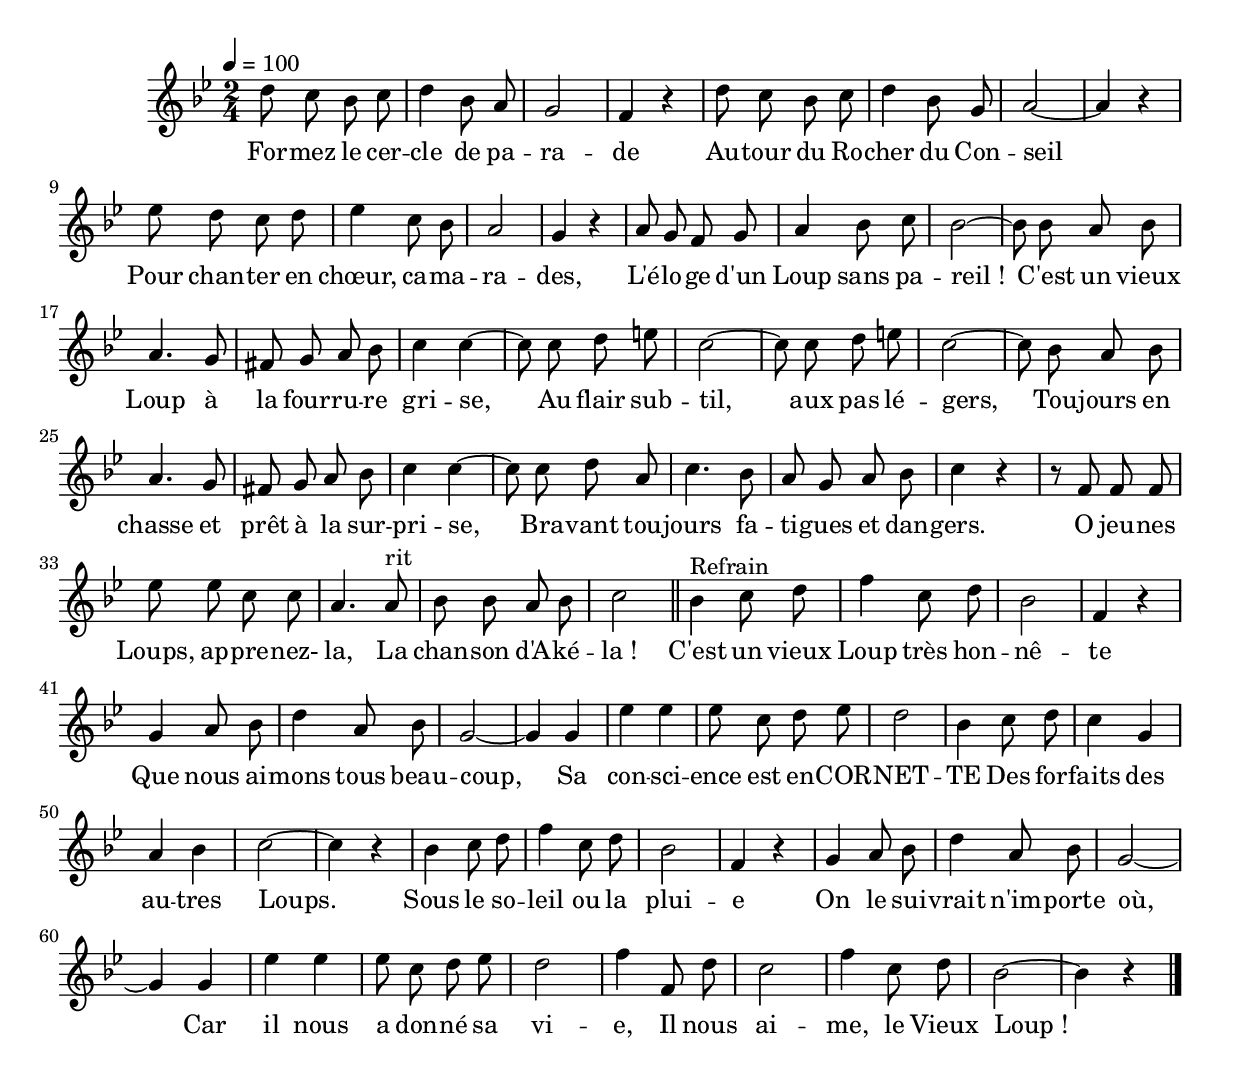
%Compilation:lilypond LeVieuxLoup.ly
\version "2.12.1"
\include "italiano.ly"

\header {
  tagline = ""
  composer = ""
}                                        

MetriqueArmure = {
  \tempo 4=100
  \time 2/4
  \key sib \major
}

MusiqueTheme = \relative do'' {
	re8 do sib do
	re4 sib8 la
	sol2
	fa4 r
	re'8 do sib do
	re4 sib8 sol
	la2~
	la4 r
	mib'8 re do re
	mib4 do8 sib
	la2
	sol4 r
	la8 sol fa sol
	la4 sib8 do
	sib2~
	sib8 sib la sib
	la4. sol8
	fad8 sol la sib
	do4 do~
	do8 do re mi
	do2~
	do8 do re mi
	do2~
	do8 sib la sib
	la4. sol8
	fad8 sol la sib
	do4 do~
	do8 do re la
	do4. sib8
	la8 sol la sib
	do4 r
	r8 fa, fa fa
	mib' mib do do
	la4. la8^rit
	sib8 sib la sib
	do2 \bar "||"
	
	sib4^Refrain do8 re
	fa4 do8 re
	sib2
	fa4 r
	sol4 la8 sib
	re4 la8 sib
	sol2~
	sol4 sol
	mib'4 mib
	mib8 do re mib
	re2
	sib4 do8 re
	do4 sol
	la4 sib
	do2~
	do4 r
	sib4 do8 re
	fa4 do8 re
	sib2
	fa4 r
	sol4 la8 sib
	re4 la8 sib
	sol2~
	sol4 sol
	mib'4 mib
	mib8 do re mib
	re2
	fa4 fa,8 re'
	do2
	fa4 do8 re
	sib2~
	sib4 r \bar "|."
}

Paroles = \lyricmode {
	For -- mez le cer -- cle de pa -- ra -- de
	Au -- tour du Ro -- cher du Con -- seil
	Pour chan -- ter en chœur, ca -- ma -- ra -- des,
	L'é -- lo -- ge d'un Loup sans pa -- reil_!
	C'est un vieux Loup à la four -- ru -- re gri -- se,
	Au flair sub -- til, aux pas lé -- gers,
	Tou -- jours en chasse et prêt à la sur -- pri -- se,
	Bra -- vant tou -- jours fa -- ti -- gues et dan -- gers.
	O jeu -- nes Loups, ap -- pre -- nez- la,
	La chan -- son d'A -- ké -- la_!
	
	C'est un vieux Loup très hon -- nê -- te
	Que nous ai -- mons tous beau -- coup,
	Sa con -- sci -- ence est en -- COR -- NET -- TE
	Des for -- faits des au -- tres Loups.
	Sous le so -- leil ou la plui -- e
	On le sui -- vrait n'im -- porte où,
	Car il nous a don -- né sa vi -- e,
	Il nous ai -- me, le Vieux Loup_!
}

\score{
    \new Staff <<
      \set Staff.midiInstrument = "flute"
      \new Voice = "theme" {
	\autoBeamOff
	\MetriqueArmure
	\MusiqueTheme
      }
      \new Lyrics \lyricsto theme {
	\Paroles
      }                       
    >>
\layout{}
\midi{}
}
